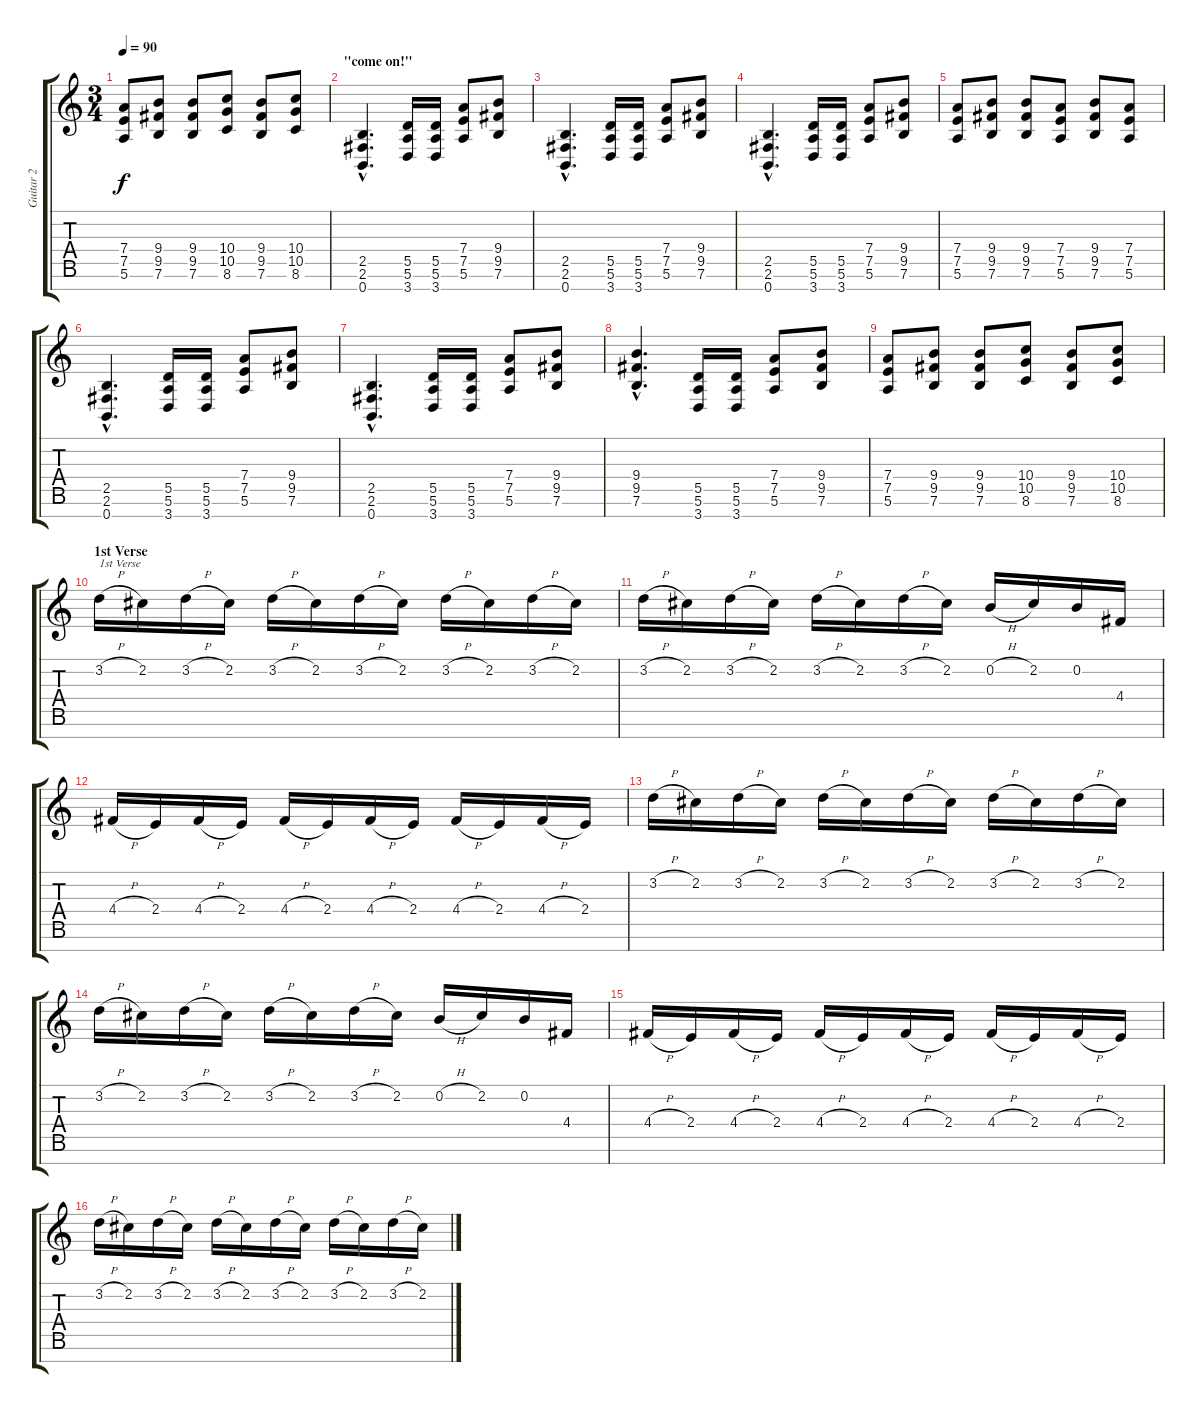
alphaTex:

\track ("Guitar 2" "Guitar 2") {instrument distortionguitar}
\staff {score tabs}
\tuning (E4 B3 G3 D3 A2 E2 B1) {hide}
\ts (3 4)
\tempo 90
\clef g2
\ks c
(7.4 7.5 5.6).8{dy f} (9.4 9.5 7.6).8 (9.4 9.5 7.6).8 (10.4 10.5 8.6).8 (9.4 9.5 7.6).8 (10.4 10.5 8.6).8 |
\section ("" "\"come on!\"")
(2.5{hac} 2.6{hac} 0.7{hac}).4{d} (5.5 5.6 3.7).16 (5.5 5.6 3.7).16 (7.4 7.5 5.6).8 (9.4 9.5 7.6).8 |
(2.5{hac} 2.6{hac} 0.7{hac}).4{d} (5.5 5.6 3.7).16 (5.5 5.6 3.7).16 (7.4 7.5 5.6).8 (9.4 9.5 7.6).8 |
(2.5{hac} 2.6{hac} 0.7{hac}).4{d} (5.5 5.6 3.7).16 (5.5 5.6 3.7).16 (7.4 7.5 5.6).8 (9.4 9.5 7.6).8 |
(7.4 7.5 5.6).8 (9.4 9.5 7.6).8 (9.4 9.5 7.6).8 (7.4 7.5 5.6).8 (9.4 9.5 7.6).8 (7.4 7.5 5.6).8 |
(2.5{hac} 2.6{hac} 0.7{hac}).4{d} (5.5 5.6 3.7).16 (5.5 5.6 3.7).16 (7.4 7.5 5.6).8 (9.4 9.5 7.6).8 |
(2.5{hac} 2.6{hac} 0.7{hac}).4{d} (5.5 5.6 3.7).16 (5.5 5.6 3.7).16 (7.4 7.5 5.6).8 (9.4 9.5 7.6).8 |
(9.4{hac} 9.5{hac} 7.6{hac}).4{d} (5.5 5.6 3.7).16 (5.5 5.6 3.7).16 (7.4 7.5 5.6).8 (9.4 9.5 7.6).8 |
(7.4 7.5 5.6).8 (9.4 9.5 7.6).8 (9.4 9.5 7.6).8 (10.4 10.5 8.6).8 (9.4 9.5 7.6).8 (10.4 10.5 8.6).8 |
\section ("" "1st Verse")
3.2{h}.16{txt "1st Verse"} 2.2.16 3.2{h}.16 2.2.16 3.2{h}.16 2.2.16 3.2{h}.16 2.2.16 3.2{h}.16 2.2.16 3.2{h}.16 2.2.16 |
3.2{h}.16 2.2.16 3.2{h}.16 2.2.16 3.2{h}.16 2.2.16 3.2{h}.16 2.2.16 0.2{h}.16 2.2.16 0.2.16 4.4.16 |
4.4{h}.16 2.4.16 4.4{h}.16 2.4.16 4.4{h}.16 2.4.16 4.4{h}.16 2.4.16 4.4{h}.16 2.4.16 4.4{h}.16 2.4.16 |
3.2{h}.16 2.2.16 3.2{h}.16 2.2.16 3.2{h}.16 2.2.16 3.2{h}.16 2.2.16 3.2{h}.16 2.2.16 3.2{h}.16 2.2.16 |
3.2{h}.16 2.2.16 3.2{h}.16 2.2.16 3.2{h}.16 2.2.16 3.2{h}.16 2.2.16 0.2{h}.16 2.2.16 0.2.16 4.4.16 |
4.4{h}.16 2.4.16 4.4{h}.16 2.4.16 4.4{h}.16 2.4.16 4.4{h}.16 2.4.16 4.4{h}.16 2.4.16 4.4{h}.16 2.4.16 |
3.2{h}.16 2.2.16 3.2{h}.16 2.2.16 3.2{h}.16 2.2.16 3.2{h}.16 2.2.16 3.2{h}.16 2.2.16 3.2{h}.16 2.2.16
